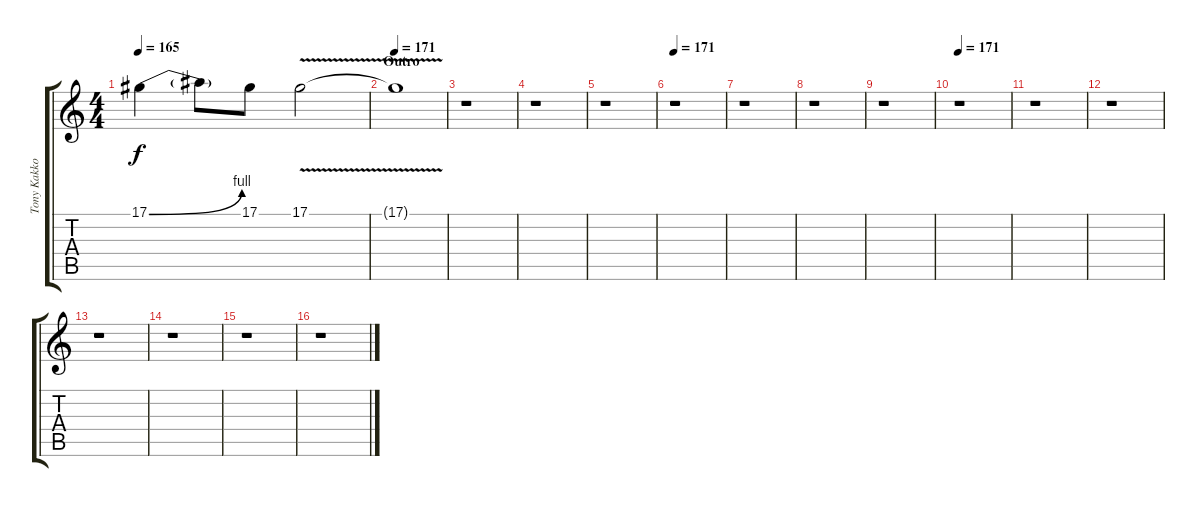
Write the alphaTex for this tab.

\track ("Tony Kakko" "Tony Kakko") {instrument flute}
\staff {score tabs}
\tuning (Eb4 Bb3 Gb3 Db3 Ab2 Eb2) {hide}
\ts (4 4)
\tempo 165
\clef g2
\ks c
17.1{be (bend 0 0 60 4)}.4{dy f} 17.1{t}.8 17.1.8 17.1{v}.2 |
\section ("" "Outro")
\tempo 171
17.1{t}.1 |
r.1 |
r.1 |
r.1 |
\tempo 171
r.1 |
r.1 |
r.1 |
r.1 |
\tempo 171
r.1 |
r.1 |
r.1 |
r.1 |
r.1 |
r.1 |
r.1
